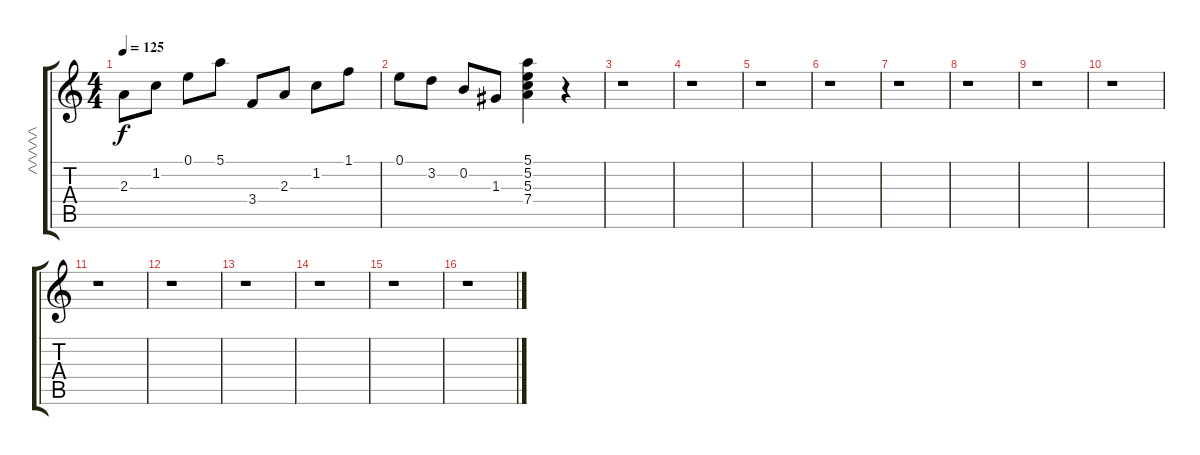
\track ("/\\/\\/\\/\\/\\/\\/\\/\\" "/\\/\\/\\/\\/\\") {instrument electricguitarclean}
\staff {score tabs}
\tuning (E4 B3 G3 D3 A2 E2) {hide}
\ts (4 4)
\tempo 125
\clef g2
\ks c
2.3.8{dy f} 1.2.8 0.1.8 5.1.8 3.4.8 2.3.8 1.2.8 1.1.8 |
0.1.8 3.2.8 0.2.8 1.3.8 (5.1 5.2 5.3 7.4).4 r.4 |
r.1 |
r.1 |
r.1 |
r.1 |
r.1 |
r.1 |
r.1 |
r.1 |
r.1 |
r.1 |
r.1 |
r.1 |
r.1 |
r.1
